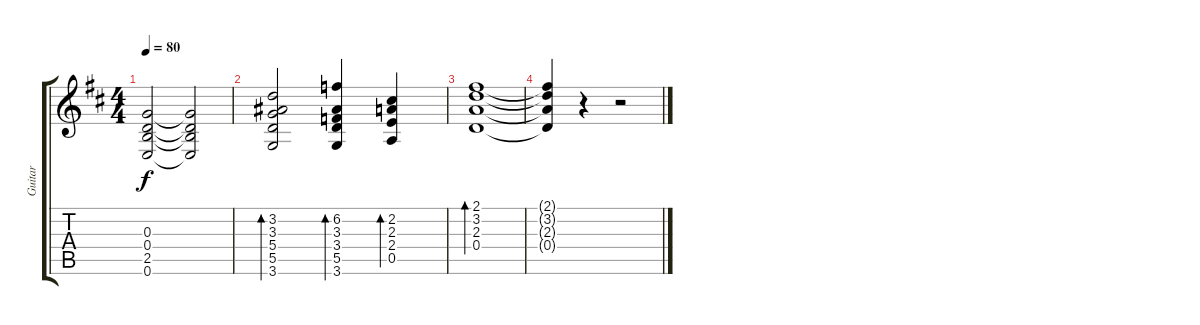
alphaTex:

\track ("Guitar" "Guitar") {instrument electricguitarclean}
\staff {score tabs}
\tuning (E4 B3 G3 D3 A2 E2) {hide}
\ts (4 4)
\tempo 80
\clef g2
\ks d
(0.3 0.4 2.5 0.6).2{dy f} (0.3{t} 0.4{t} 2.5{t} 0.6{t}).2 |
(3.2 3.3 5.4 5.5 3.6).2{bd 240 volume 15 instrument electricguitarclean} (6.2 3.3 3.4 5.5 3.6).4{bd 240} (2.2 2.3 2.4 0.5).4{bd 240} |
(2.1 3.2 2.3 0.4).1{bd 240} |
(2.1{t} 3.2{t} 2.3{t} 0.4{t}).4 r.4 r.2
